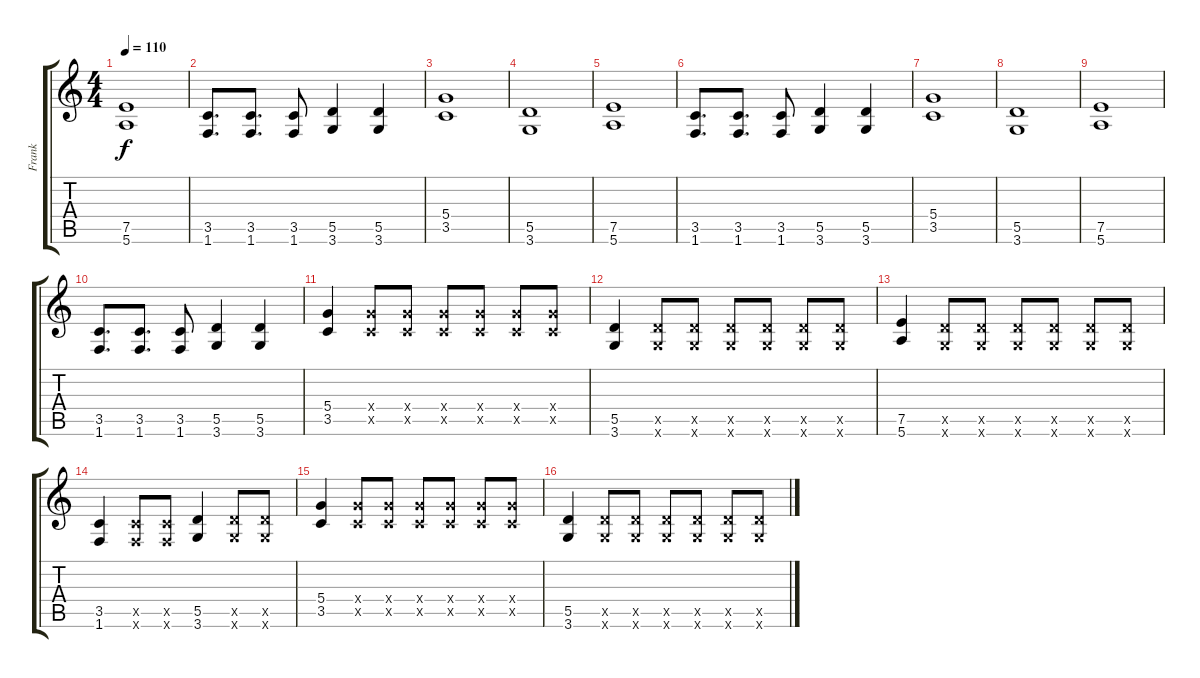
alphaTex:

\track ("Frank" "Frank") {instrument distortionguitar}
\staff {score tabs}
\tuning (E4 B3 G3 D3 A2 E2) {hide}
\ts (4 4)
\tempo 110
\clef g2
\ks c
(7.5 5.6).1{dy f} |
(3.5 1.6).8{d} (3.5 1.6).8{d} (3.5 1.6).8 (5.5 3.6).4 (5.5 3.6).4 |
(5.4 3.5).1 |
(5.5 3.6).1 |
(7.5 5.6).1 |
(3.5 1.6).8{d} (3.5 1.6).8{d} (3.5 1.6).8 (5.5 3.6).4 (5.5 3.6).4 |
(5.4 3.5).1 |
(5.5 3.6).1 |
(7.5 5.6).1 |
(3.5 1.6).8{d} (3.5 1.6).8{d} (3.5 1.6).8 (5.5 3.6).4 (5.5 3.6).4 |
(5.4 3.5).4 (5.4{x} 3.5{x}).8 (5.4{x} 3.5{x}).8 (5.4{x} 3.5{x}).8 (5.4{x} 3.5{x}).8 (5.4{x} 3.5{x}).8 (5.4{x} 3.5{x}).8 |
(5.5 3.6).4 (5.5{x} 3.6{x}).8 (5.5{x} 3.6{x}).8 (5.5{x} 3.6{x}).8 (5.5{x} 3.6{x}).8 (5.5{x} 3.6{x}).8 (5.5{x} 3.6{x}).8 |
(7.5 5.6).4 (5.5{x} 3.6{x}).8 (5.5{x} 3.6{x}).8 (5.5{x} 3.6{x}).8 (5.5{x} 3.6{x}).8 (5.5{x} 3.6{x}).8 (5.5{x} 3.6{x}).8 |
(3.5 1.6).4 (3.5{x} 1.6{x}).8 (3.5{x} 1.6{x}).8 (5.5 3.6).4 (5.5{x} 3.6{x}).8 (5.5{x} 3.6{x}).8 |
(5.4 3.5).4 (5.4{x} 3.5{x}).8 (5.4{x} 3.5{x}).8 (5.4{x} 3.5{x}).8 (5.4{x} 3.5{x}).8 (5.4{x} 3.5{x}).8 (5.4{x} 3.5{x}).8 |
(5.5 3.6).4 (5.5{x} 3.6{x}).8 (5.5{x} 3.6{x}).8 (5.5{x} 3.6{x}).8 (5.5{x} 3.6{x}).8 (5.5{x} 3.6{x}).8 (5.5{x} 3.6{x}).8
